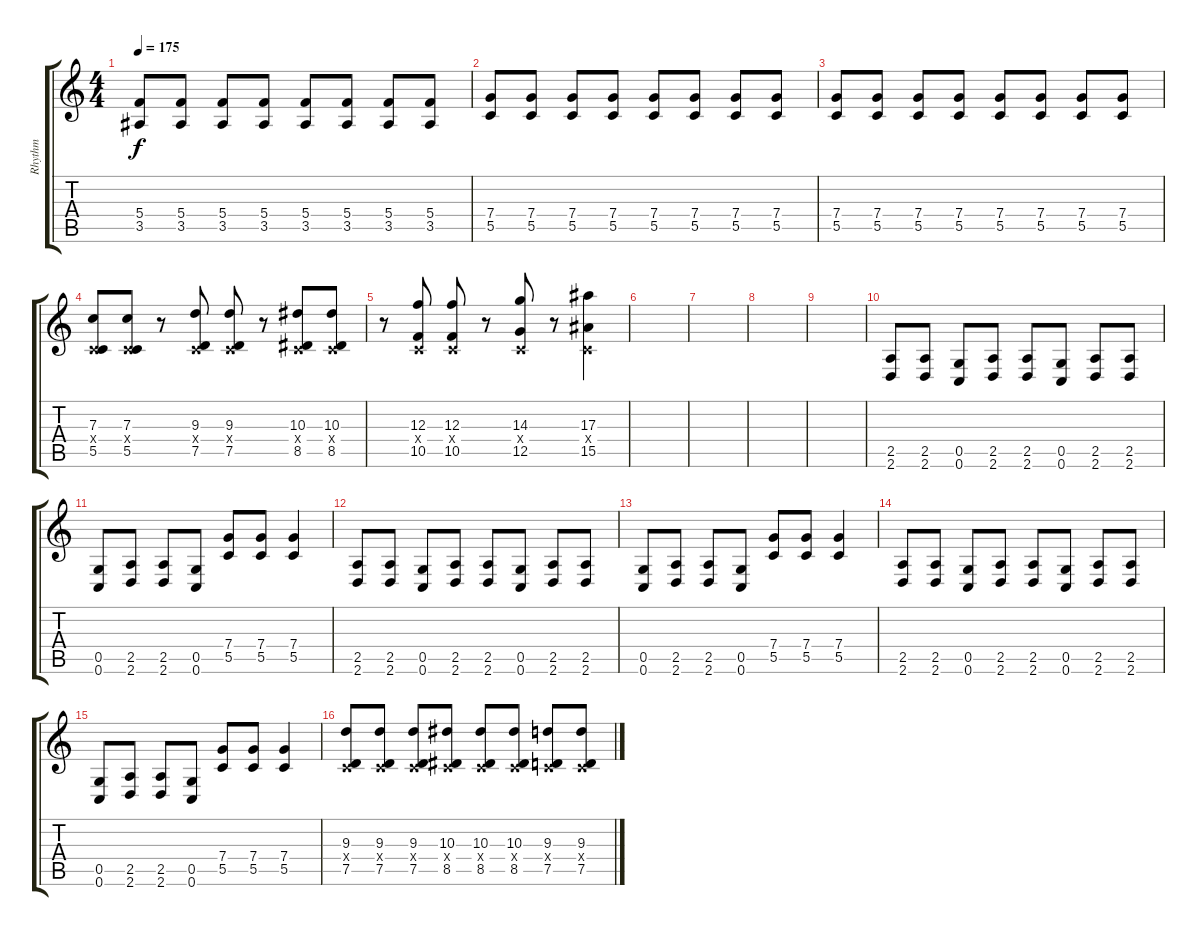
\track ("Rhythm" "Rhythm") {instrument distortionguitar}
\staff {score tabs}
\tuning (D4 A3 F3 C3 G2 C2) {hide}
\ts (4 4)
\tempo 175
\clef g2
\ks c
(5.4 3.5).8{dy f} (5.4 3.5).8 (5.4 3.5).8 (5.4 3.5).8 (5.4 3.5).8 (5.4 3.5).8 (5.4 3.5).8 (5.4 3.5).8 |
(7.4 5.5).8 (7.4 5.5).8 (7.4 5.5).8 (7.4 5.5).8 (7.4 5.5).8 (7.4 5.5).8 (7.4 5.5).8 (7.4 5.5).8 |
(7.4 5.5).8 (7.4 5.5).8 (7.4 5.5).8 (7.4 5.5).8 (7.4 5.5).8 (7.4 5.5).8 (7.4 5.5).8 (7.4 5.5).8 |
(7.3 0.4{x} 5.5).8 (7.3 0.4{x} 5.5).8 r.8 (9.3 0.4{x} 7.5).8 (9.3 0.4{x} 7.5).8 r.8 (10.3 0.4{x} 8.5).8 (10.3 0.4{x} 8.5).8 |
r.8 (12.3 0.4{x} 10.5).8 (12.3 0.4{x} 10.5).8 r.8 (14.3 0.4{x} 12.5).8 r.8 (17.3 0.4{x} 15.5).4 |
|
|
|
|
(2.5 2.6).8 (2.5 2.6).8 (0.5 0.6).8 (2.5 2.6).8 (2.5 2.6).8 (0.5 0.6).8 (2.5 2.6).8 (2.5 2.6).8 |
(0.5 0.6).8 (2.5 2.6).8 (2.5 2.6).8 (0.5 0.6).8 (7.4 5.5).8 (7.4 5.5).8 (7.4 5.5).4 |
(2.5 2.6).8 (2.5 2.6).8 (0.5 0.6).8 (2.5 2.6).8 (2.5 2.6).8 (0.5 0.6).8 (2.5 2.6).8 (2.5 2.6).8 |
(0.5 0.6).8 (2.5 2.6).8 (2.5 2.6).8 (0.5 0.6).8 (7.4 5.5).8 (7.4 5.5).8 (7.4 5.5).4 |
(2.5 2.6).8 (2.5 2.6).8 (0.5 0.6).8 (2.5 2.6).8 (2.5 2.6).8 (0.5 0.6).8 (2.5 2.6).8 (2.5 2.6).8 |
(0.5 0.6).8 (2.5 2.6).8 (2.5 2.6).8 (0.5 0.6).8 (7.4 5.5).8 (7.4 5.5).8 (7.4 5.5).4 |
(9.3 0.4{x} 7.5).8 (9.3 0.4{x} 7.5).8 (9.3 0.4{x} 7.5).8 (10.3 0.4{x} 8.5).8 (10.3 0.4{x} 8.5).8 (10.3 0.4{x} 8.5).8 (9.3 0.4{x} 7.5).8 (9.3 0.4{x} 7.5).8
